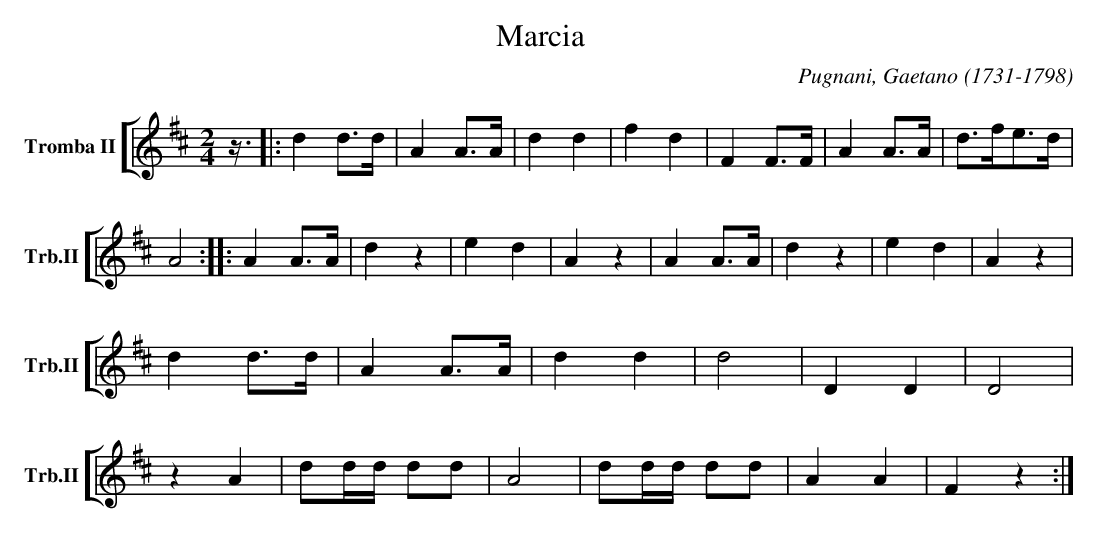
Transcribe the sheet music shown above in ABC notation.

X:1
T:Marcia
C:Pugnani, Gaetano (1731-1798)
M:2/4
L:1/4
K:D
V: 4 clef=treble name="Tromba II" sname="Trb.II"
%%staves [( 4 )]
z3/8 |: d d/>d/ | A A/>A/ | d d | f d | F F/>F/ | A A/>A/ | d/>f/e/>d/ | A2  :: [L:1/8] A2 A>A | \
  d2 z2 | e2 d2 | A2 z2 | A2 A>A | d2 z2 | e2 d2 | \
  A2 z2 | d2 d>d | A2 A>A | d2 d2 | d4 | D2 D2 | D4 | z2 A2 | \  dd/d/ dd | A4 | dd/d/ dd | A2 A2 | F2 z2 :| \
